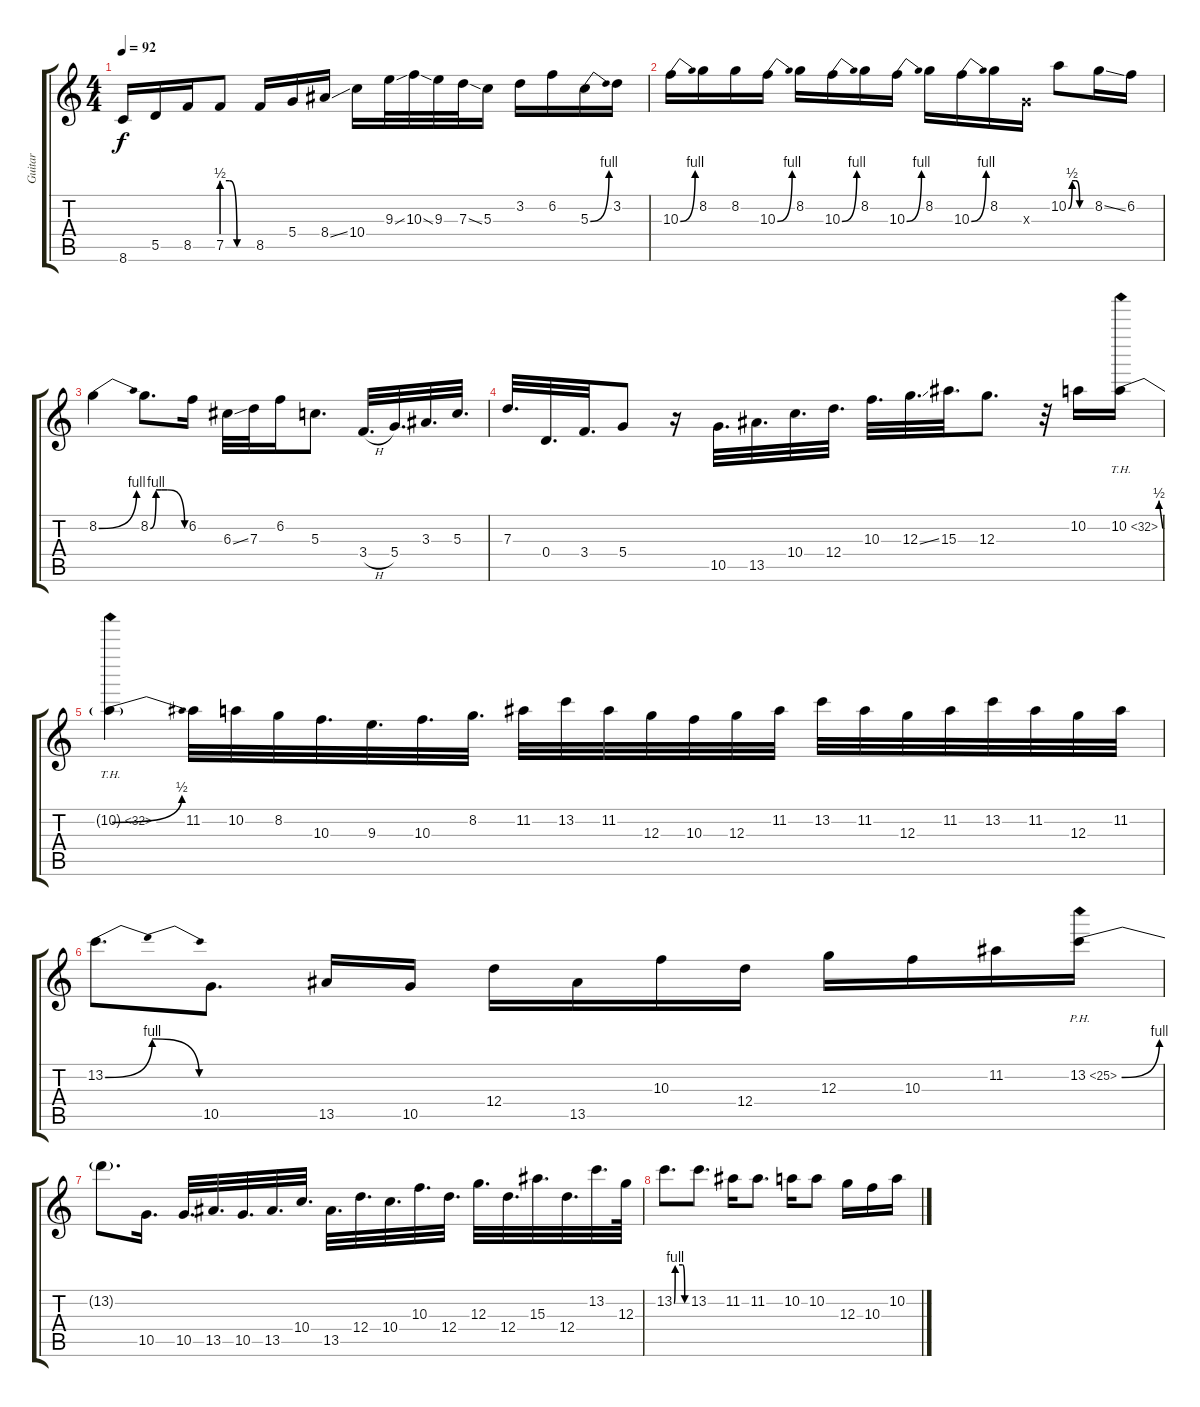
\track ("Guitar" "Guitar") {instrument overdrivenguitar}
\staff {score tabs}
\tuning (E4 B3 G3 D3 A2 E2) {hide}
\ts (4 4)
\tempo 92
\clef g2
\ks c
8.6{t}.16{dy f} 5.5.16 8.5.16 7.5{be (custom 0 2 15 2 30 0 60 0)}.8 8.5.16 5.4.16 8.4{ss}.16 10.4.16 9.3{ss}.32 10.3{ss}.32 9.3.32 7.3{ss}.32 5.3.16 3.2.16 6.2.16 5.3{be (bend 0 0 60 4)}.16 3.2.16 |
10.3{be (bend 0 0 60 4)}.16 8.2.16 8.2.16 10.3{be (bend 0 0 60 4)}.16 8.2.16 10.3{be (bend 0 0 60 4)}.16 8.2.16 10.3{be (bend 0 0 60 4)}.16 8.2.16 10.3{be (bend 0 0 60 4)}.16 8.2.16 0.3{x}.16 10.2{be (custom 0 0 10 2 20 2 30 0 60 0)}.8 8.2{ss}.16 6.2.16 |
8.2{be (bend 0 0 60 4)}.4 8.2{be (custom 0 0 10 4 20 4 30 4 60 0)}.8{d} 6.2.16 6.3{ss}.32 7.3.32 6.2.16 5.3.8{d} 3.4{h}.32{d} 5.4.32{d} 3.3.32{d} 5.3.32{d} |
7.3.32{d} 0.4.32{d} 3.4.32{d} 5.4.8 r.16 10.5.32{d} 13.5.32{d} 10.4.32{d} 12.4.32{d} 10.3.32{d} 12.3{ss}.32{d} 15.3.32{d} 12.3.8{d} r.32 10.2.16 10.2{be (bend 0 0 60 2) th 22}.16 |
10.2{be (bend 0 0 60 2) th 22 t}.4 11.2.32 10.2.32 8.2.32 10.3.32{d} 9.3.32{d} 10.3.32{d} 8.2.32{d} 11.2.32 13.2.32 11.2.32 12.3.32 10.3.32 12.3.32 11.2.32 13.2.32 11.2.32 12.3.32 11.2.32 13.2.32 11.2.32 12.3.32 11.2.32 |
13.2{be (bendrelease 0 0 10 4 45 4 60 0)}.8{d} 10.5.8{d} 13.5.16 10.5.16 12.4.16 13.5.16 10.3.16 12.4.16 12.3.16 10.3.16 11.2.16 13.2{be (bend 0 0 60 4) ph 12}.16 |
13.2{t}.8{d} 10.5.16{d} 10.5.32{d} 13.5.32{d} 10.5.32{d} 13.5.32{d} 10.4.32{d} 13.5.32{d} 12.4.32{d} 10.4.32{d} 10.3.32{d} 12.4.32{d} 12.3.32{d} 12.4.32{d} 15.3.32{d} 12.4.32{d} 13.2.32{d} 12.3.64 |
13.2{be (custom 0 0 5 4 40 4 50 0 60 0)}.8{d} 13.2.8{d} 11.2.16 11.2.8{d} 10.2.16 10.2.8 12.3.16 10.3.16 10.2.16
